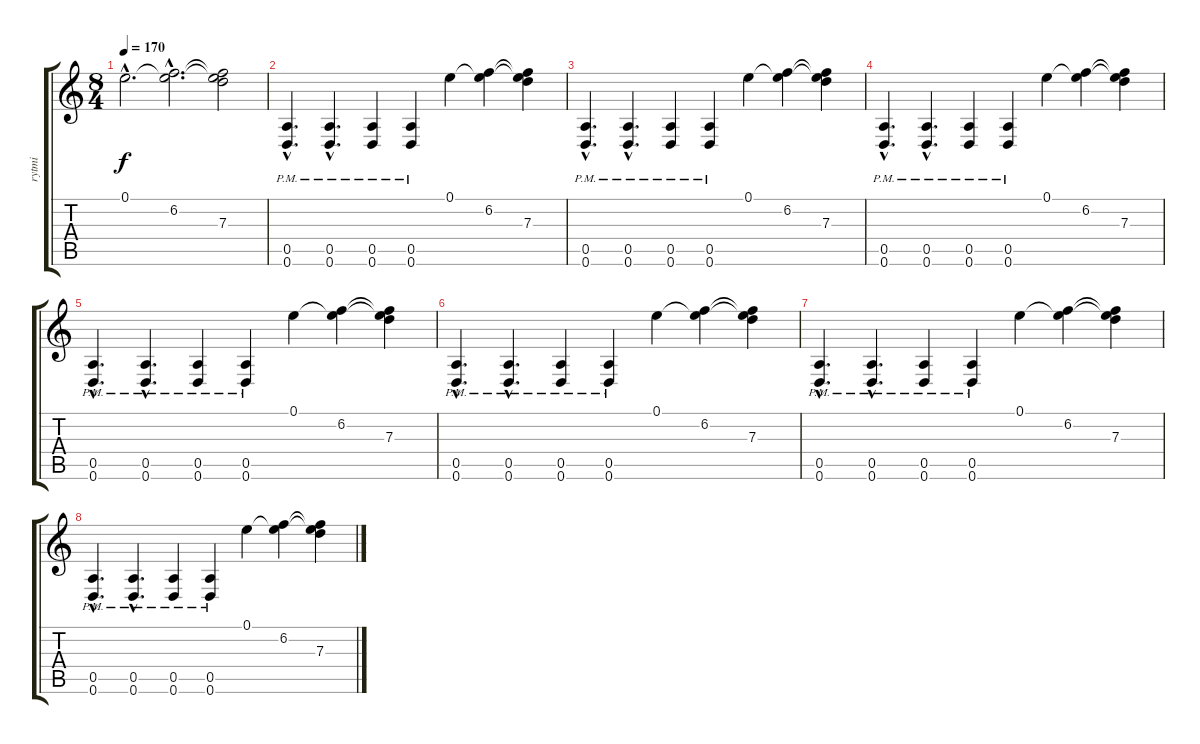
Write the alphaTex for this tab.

\track ("rytmi" "rytmi") {instrument distortionguitar}
\staff {score tabs}
\tuning (E4 B3 G3 D3 A2 D2) {hide}
\ts (8 4)
\tempo 170
\clef g2
\ks c
0.1{hac}.2{d dy f} (0.1{hac t} 6.2{hac}).2{d} (0.1{t} 6.2{t} 7.3).2 |
(0.5{hac pm} 0.6{hac pm}).4{d} (0.5{hac pm} 0.6{hac pm}).4{d} (0.5{pm} 0.6{pm}).4 (0.5{pm} 0.6{pm}).4 0.1.4 (0.1{t} 6.2).4 (0.1{t} 6.2{t} 7.3).4 |
(0.5{hac pm} 0.6{hac pm}).4{d} (0.5{hac pm} 0.6{hac pm}).4{d} (0.5{pm} 0.6{pm}).4 (0.5{pm} 0.6{pm}).4 0.1.4 (0.1{t} 6.2).4 (0.1{t} 6.2{t} 7.3).4 |
(0.5{hac pm} 0.6{hac pm}).4{d} (0.5{hac pm} 0.6{hac pm}).4{d} (0.5{pm} 0.6{pm}).4 (0.5{pm} 0.6{pm}).4 0.1.4 (0.1{t} 6.2).4 (0.1{t} 6.2{t} 7.3).4 |
(0.5{hac pm} 0.6{hac pm}).4{d} (0.5{hac pm} 0.6{hac pm}).4{d} (0.5{pm} 0.6{pm}).4 (0.5{pm} 0.6{pm}).4 0.1.4 (0.1{t} 6.2).4 (0.1{t} 6.2{t} 7.3).4 |
(0.5{hac pm} 0.6{hac pm}).4{d} (0.5{hac pm} 0.6{hac pm}).4{d} (0.5{pm} 0.6{pm}).4 (0.5{pm} 0.6{pm}).4 0.1.4 (0.1{t} 6.2).4 (0.1{t} 6.2{t} 7.3).4 |
(0.5{hac pm} 0.6{hac pm}).4{d} (0.5{hac pm} 0.6{hac pm}).4{d} (0.5{pm} 0.6{pm}).4 (0.5{pm} 0.6{pm}).4 0.1.4 (0.1{t} 6.2).4 (0.1{t} 6.2{t} 7.3).4 |
(0.5{hac pm} 0.6{hac pm}).4{d} (0.5{hac pm} 0.6{hac pm}).4{d} (0.5{pm} 0.6{pm}).4 (0.5{pm} 0.6{pm}).4 0.1.4 (0.1{t} 6.2).4 (0.1{t} 6.2{t} 7.3).4
